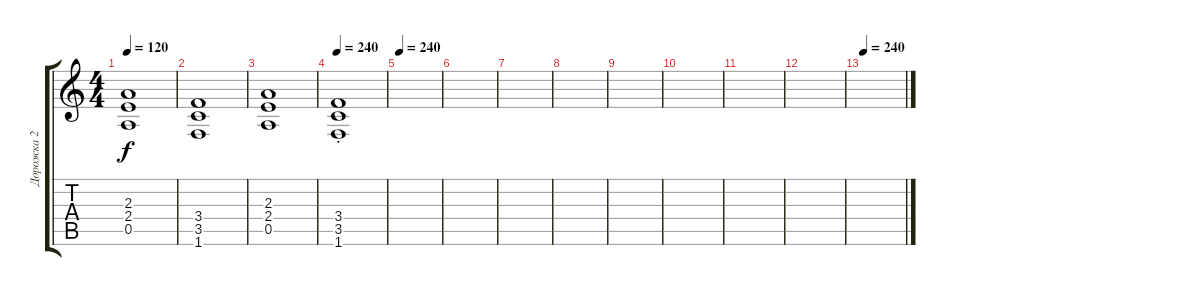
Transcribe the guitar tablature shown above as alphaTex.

\track ("Дорожка 2" "Дорожка 2") {instrument distortionguitar}
\staff {score tabs}
\tuning (E4 B3 G3 D3 A2 E2) {hide}
\ts (4 4)
\tempo 120
\clef g2
\ks c
(2.3 2.4 0.5).1{dy f} |
(3.4 3.5 1.6).1 |
(2.3 2.4 0.5).1 |
\tempo 240
(3.4{st} 3.5{st} 1.6{st}).1 |
\tempo 240
|
|
|
|
|
|
|
|
\tempo 240
